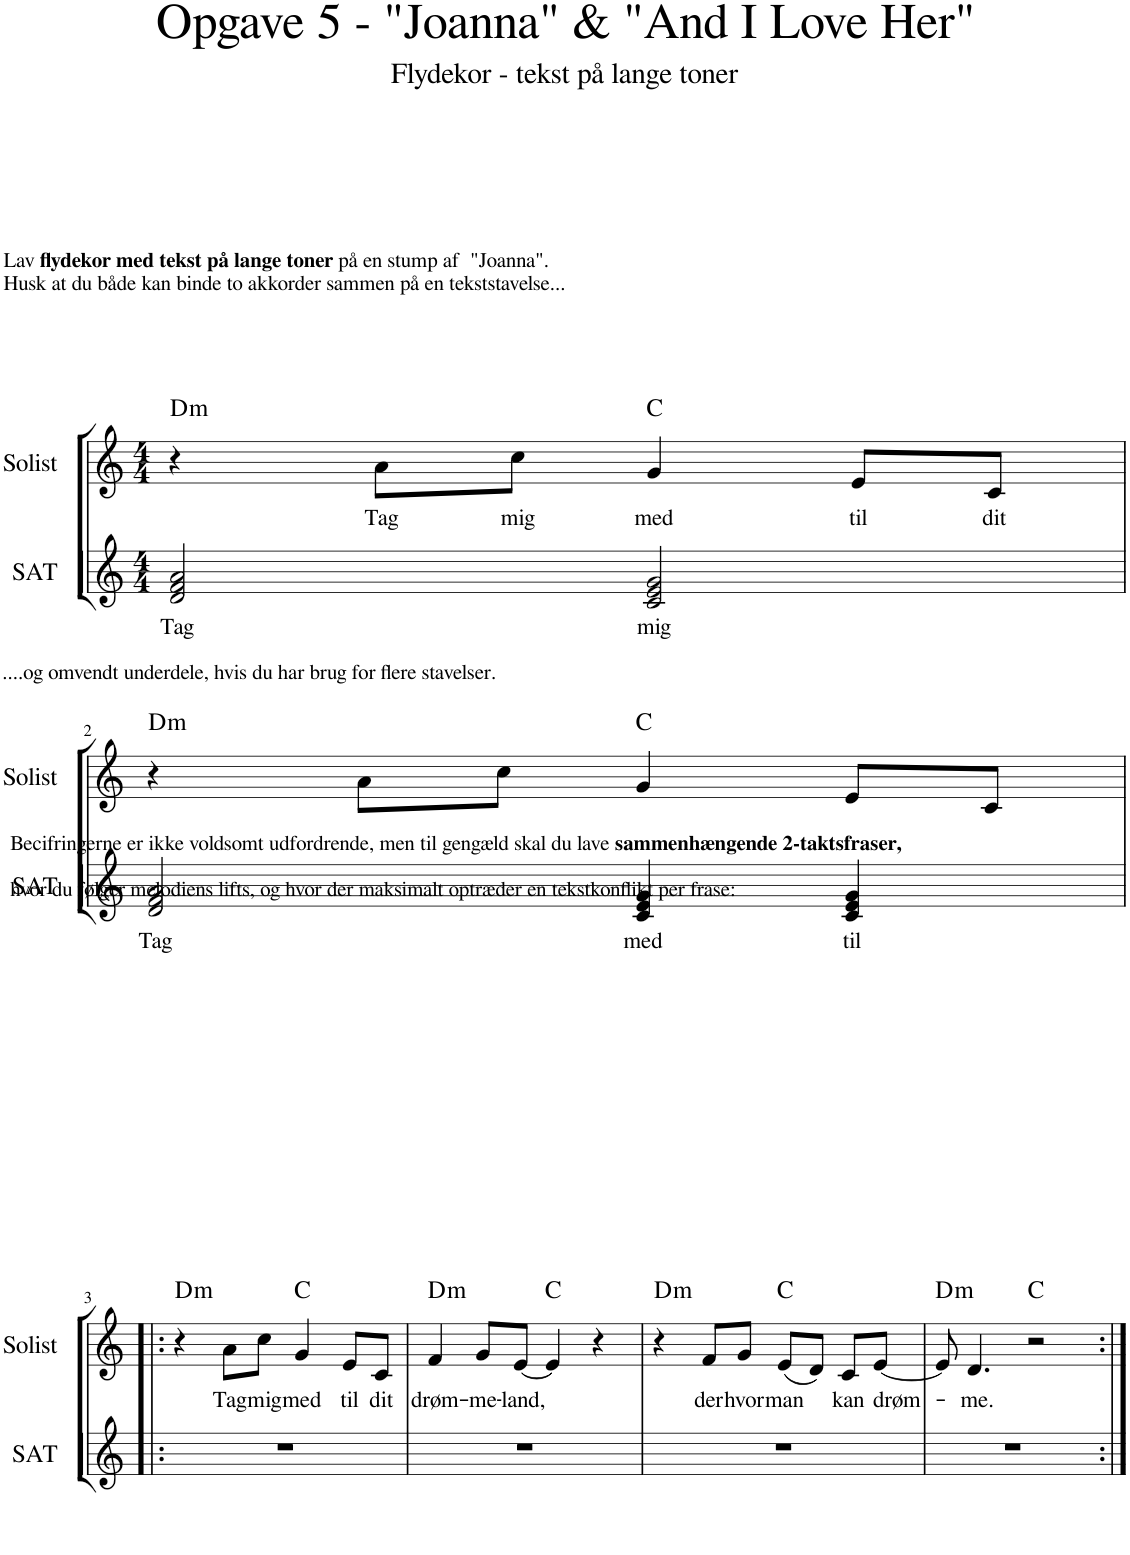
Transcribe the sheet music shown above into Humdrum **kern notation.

**kern	**text	**kern	**text	**harte
*part2	*part2	*part1	*part1	*part1
*staff2	*staff2	*staff1	*staff1	*
*I"SAT	*	*I"Solist	*	*
*I'SAT	*	*I'Solist	*	*
*clefG2	*	*clefG2	*	*
*k[]	*	*k[]	*	*
*M4/4	*	*M4/4	*	*
=1	=1	=1	=1	=1
!	!	!LO:TX:a:t=Lav	!	!
!	!	!LO:TX:a:B:t=flydekor med tekst på lange toner	!	!
!	!	!LO:TX:a:t=på en stump af  "Joanna".	!	!
!	!	!LO:TX:a:t=Husk at du både kan binde to akkorder sammen på en tekststavelse...	!	!
!	!LO:LY:b	!	!	!LO:H:kt=m
2d/ 2f/ 2a/	Tag	4r	.	D:min
!	!	!	!LO:LY:b	!
.	.	8a\L	Tag	.
!	!	!	!LO:LY:b	!
.	.	8cc\J	mig	.
!	!LO:LY:b	!	!LO:LY:b	!
2c/ 2e/ 2g/	mig	4g/	med	C:maj
!	!	!	!LO:LY:b	!
.	.	8e/L	til	.
!	!	!	!LO:LY:b	!
.	.	8c/J	dit	.
!!LO:LB:g=z
=2	=2	=2	=2	=2
!	!	!LO:TX:a:t=....og omvendt underdele, hvis du har brug for flere stavelser.	!	!
!	!LO:LY:b	!	!	!LO:H:kt=m
2d/ 2f/ 2a/	Tag	4r	.	D:min
.	.	8a\L	.	.
.	.	8cc\J	.	.
!	!LO:LY:b	!	!	!
4c/ 4e/ 4g/	med	4g/	.	C:maj
!	!LO:LY:b	!	!	!
4c/ 4e/ 4g/	til	8e/L	.	.
.	.	8c/J	.	.
!!LO:LB:g=z
=3!|:	=3!|:	=3!|:	=3!|:	=3!|:
!	!	!LO:TX:a:t=Becifringerne er ikke voldsomt udfordrende, men til gengæld skal du lave	!	!
!	!	!LO:TX:a:B:t=sammenhængende 2-taktsfraser,	!	!
!	!	!LO:TX:a:t=hvor du følger melodiens lifts, og hvor der maksimalt optræder en tekstkonflikt per frase&colon;	!	!
!	!	!	!	!LO:H:kt=m
1r	.	4r	.	D:min
!	!	!	!LO:LY:b	!
.	.	8a\L	Tag	.
!	!	!	!LO:LY:b	!
.	.	8cc\J	mig	.
!	!	!	!LO:LY:b	!
.	.	4g/	med	C:maj
!	!	!	!LO:LY:b	!
.	.	8e/L	til	.
!	!	!	!LO:LY:b	!
.	.	8c/J	dit	.
=4	=4	=4	=4	=4
!	!	!	!LO:LY:b	!LO:H:kt=m
1r	.	4f/	-drøm-	D:min
!	!	!	!LO:LY:b	!
.	.	8g/L	-me-	.
!	!	!	!LO:LY:b	!
.	.	[8e/J	land,	.
.	.	4e/]	.	C:maj
.	.	4r	.	.
=5	=5	=5	=5	=5
!	!	!	!	!LO:H:kt=m
1r	.	4r	.	D:min
!	!	!	!LO:LY:b	!
.	.	8f/L	der	.
!	!	!	!LO:LY:b	!
.	.	8g/J	hvor	.
!	!	!	!LO:LY:b	!
.	.	(8e/L	man	C:maj
.	.	8d/J)	.	.
!	!	!	!LO:LY:b	!
.	.	8c/L	kan	.
!	!	!	!LO:LY:b	!
.	.	[8e/J	-drøm-	.
=6	=6	=6	=6	=6
!	!	!	!	!LO:H:kt=m
1r	.	8e/]	.	D:min
!	!	!	!LO:LY:b	!
.	.	4.d/	me.	.
.	.	2r	.	C:maj
=:|!	=:|!	=:|!	=:|!	=:|!
*-	*-	*-	*-	*-
